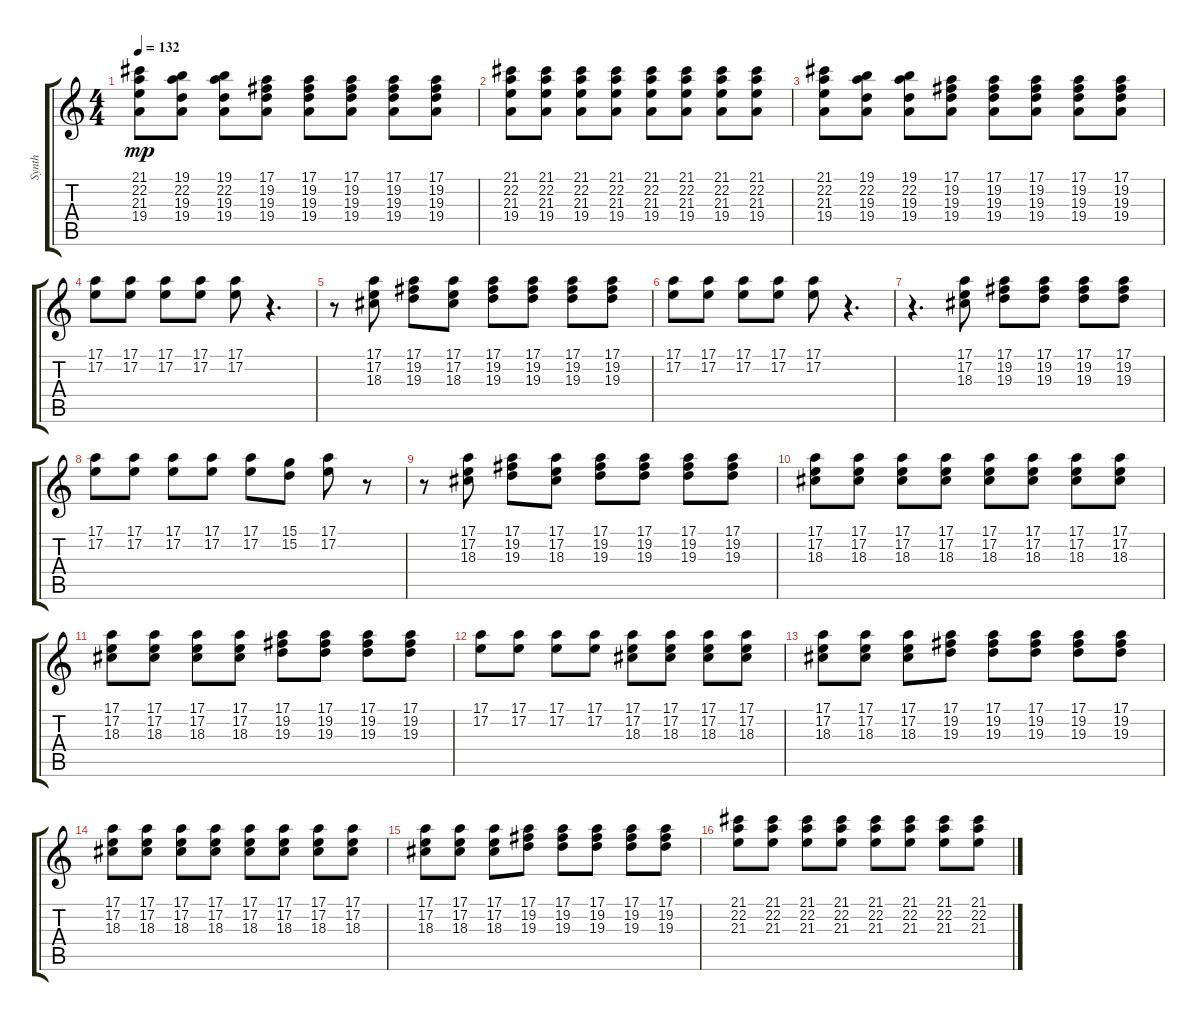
\track ("Synth" "Synth") {instrument rockorgan}
\staff {score tabs}
\tuning (E4 B3 G3 D3 A2 E2) {hide}
\ts (4 4)
\tempo 132
\clef g2
\ks c
(21.1 22.2 21.3 19.4).8{dy mp} (19.1 22.2 19.3 19.4).8 (19.1 22.2 19.3 19.4).8 (17.1 19.2 19.3 19.4).8 (17.1 19.2 19.3 19.4).8 (17.1 19.2 19.3 19.4).8 (17.1 19.2 19.3 19.4).8 (17.1 19.2 19.3 19.4).8 |
(21.1 22.2 21.3 19.4).8 (21.1 22.2 21.3 19.4).8 (21.1 22.2 21.3 19.4).8 (21.1 22.2 21.3 19.4).8 (21.1 22.2 21.3 19.4).8 (21.1 22.2 21.3 19.4).8 (21.1 22.2 21.3 19.4).8 (21.1 22.2 21.3 19.4).8 |
(21.1 22.2 21.3 19.4).8 (19.1 22.2 19.3 19.4).8 (19.1 22.2 19.3 19.4).8 (17.1 19.2 19.3 19.4).8 (17.1 19.2 19.3 19.4).8 (17.1 19.2 19.3 19.4).8 (17.1 19.2 19.3 19.4).8 (17.1 19.2 19.3 19.4).8 |
(17.1 17.2).8 (17.1 17.2).8 (17.1 17.2).8 (17.1 17.2).8 (17.1 17.2).8 r.4{d} |
r.8 (17.1 17.2 18.3).8 (17.1 19.2 19.3).8 (17.1 17.2 18.3).8 (17.1 19.2 19.3).8 (17.1 19.2 19.3).8 (17.1 19.2 19.3).8 (17.1 19.2 19.3).8 |
(17.1 17.2).8 (17.1 17.2).8 (17.1 17.2).8 (17.1 17.2).8 (17.1 17.2).8 r.4{d} |
r.4{d} (17.1 17.2 18.3).8 (17.1 19.2 19.3).8 (17.1 19.2 19.3).8 (17.1 19.2 19.3).8 (17.1 19.2 19.3).8 |
(17.1 17.2).8 (17.1 17.2).8 (17.1 17.2).8 (17.1 17.2).8 (17.1 17.2).8 (15.1 15.2).8 (17.1 17.2).8 r.8 |
r.8 (17.1 17.2 18.3).8 (17.1 19.2 19.3).8 (17.1 17.2 18.3).8 (17.1 19.2 19.3).8 (17.1 19.2 19.3).8 (17.1 19.2 19.3).8 (17.1 19.2 19.3).8 |
(17.1 17.2 18.3).8 (17.1 17.2 18.3).8 (17.1 17.2 18.3).8 (17.1 17.2 18.3).8 (17.1 17.2 18.3).8 (17.1 17.2 18.3).8 (17.1 17.2 18.3).8 (17.1 17.2 18.3).8 |
(17.1 17.2 18.3).8 (17.1 17.2 18.3).8 (17.1 17.2 18.3).8 (17.1 17.2 18.3).8 (17.1 19.2 19.3).8 (17.1 19.2 19.3).8 (17.1 19.2 19.3).8 (17.1 19.2 19.3).8 |
(17.1 17.2).8 (17.1 17.2).8 (17.1 17.2).8 (17.1 17.2).8 (17.1 17.2 18.3).8 (17.1 17.2 18.3).8 (17.1 17.2 18.3).8 (17.1 17.2 18.3).8 |
(17.1 17.2 18.3).8 (17.1 17.2 18.3).8 (17.1 17.2 18.3).8 (17.1 19.2 19.3).8 (17.1 19.2 19.3).8 (17.1 19.2 19.3).8 (17.1 19.2 19.3).8 (17.1 19.2 19.3).8 |
(17.1 17.2 18.3).8 (17.1 17.2 18.3).8 (17.1 17.2 18.3).8 (17.1 17.2 18.3).8 (17.1 17.2 18.3).8 (17.1 17.2 18.3).8 (17.1 17.2 18.3).8 (17.1 17.2 18.3).8 |
(17.1 17.2 18.3).8 (17.1 17.2 18.3).8 (17.1 17.2 18.3).8 (17.1 19.2 19.3).8 (17.1 19.2 19.3).8 (17.1 19.2 19.3).8 (17.1 19.2 19.3).8 (17.1 19.2 19.3).8 |
(21.1 22.2 21.3).8 (21.1 22.2 21.3).8 (21.1 22.2 21.3).8 (21.1 22.2 21.3).8 (21.1 22.2 21.3).8 (21.1 22.2 21.3).8 (21.1 22.2 21.3).8 (21.1 22.2 21.3).8
